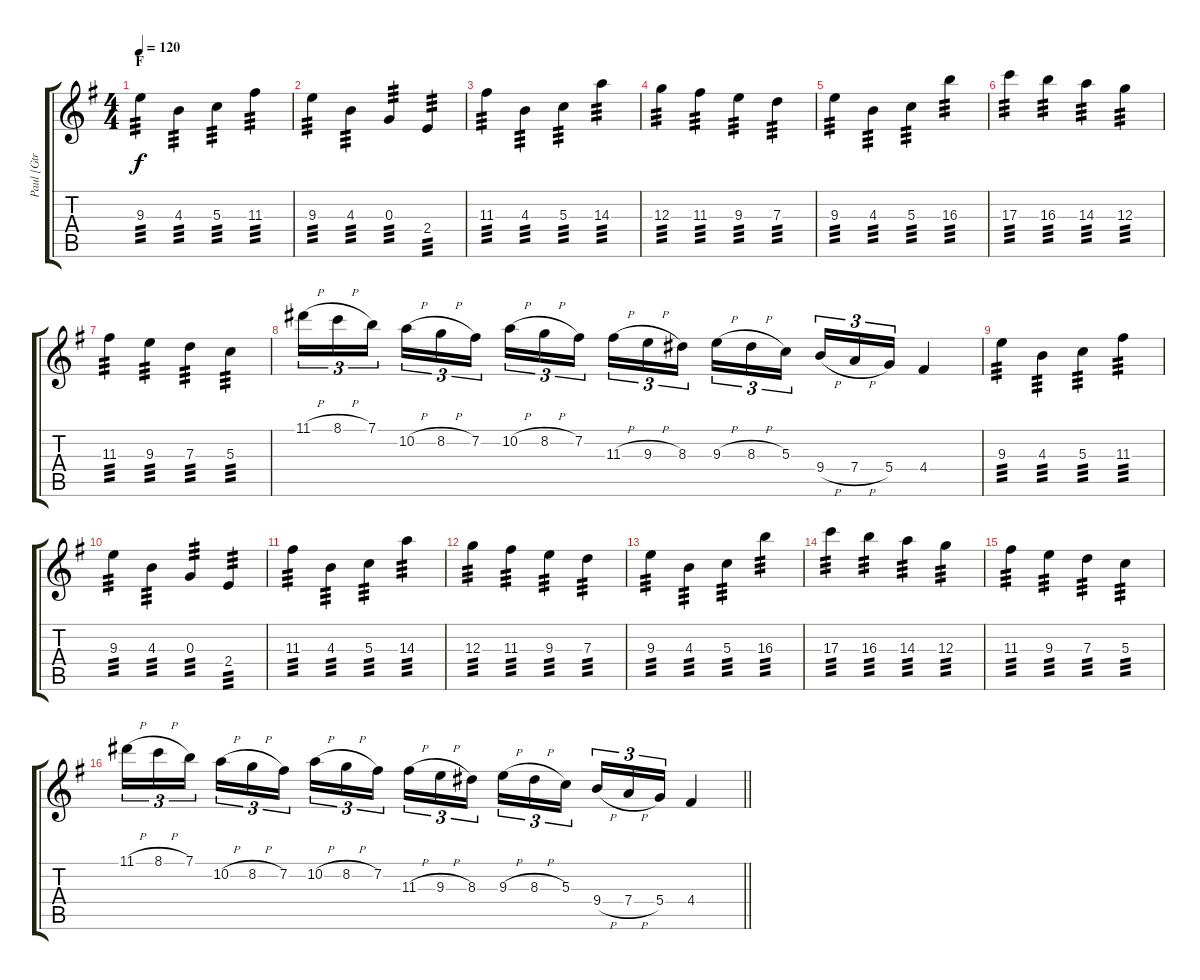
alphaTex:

\track ("Paul [Gtr II]" "Paul [Gtr ") {instrument overdrivenguitar}
\staff {score tabs}
\tuning (E4 B3 G3 D3 A2 E2) {hide}
\ts (4 4)
\section ("" "F")
\tempo 120
\clef g2
\ks g
9.3.4{tp 3 dy f volume 13 balance 9} 4.3.4{tp 3} 5.3.4{tp 3} 11.3.4{tp 3} |
9.3.4{tp 3} 4.3.4{tp 3} 0.3.4{tp 3} 2.4.4{tp 3} |
11.3.4{tp 3} 4.3.4{tp 3} 5.3.4{tp 3} 14.3.4{tp 3} |
12.3.4{tp 3} 11.3.4{tp 3} 9.3.4{tp 3} 7.3.4{tp 3} |
9.3.4{tp 3} 4.3.4{tp 3} 5.3.4{tp 3} 16.3.4{tp 3} |
17.3.4{tp 3} 16.3.4{tp 3} 14.3.4{tp 3} 12.3.4{tp 3} |
11.3.4{tp 3} 9.3.4{tp 3} 7.3.4{tp 3} 5.3.4{tp 3} |
11.1{h}.16{tu (3 2)} 8.1{h}.16{tu (3 2)} 7.1.16{tu (3 2) beam splitsecondary} 10.2{h}.16{tu (3 2)} 8.2{h}.16{tu (3 2)} 7.2.16{tu (3 2)} 10.2{h}.16{tu (3 2)} 8.2{h}.16{tu (3 2)} 7.2.16{tu (3 2) beam splitsecondary} 11.3{h}.16{tu (3 2)} 9.3{h}.16{tu (3 2)} 8.3.16{tu (3 2)} 9.3{h}.16{tu (3 2)} 8.3{h}.16{tu (3 2)} 5.3.16{tu (3 2) beam splitsecondary} 9.4{h}.16{tu (3 2)} 7.4{h}.16{tu (3 2)} 5.4.16{tu (3 2)} 4.4.4 |
9.3.4{tp 3} 4.3.4{tp 3} 5.3.4{tp 3} 11.3.4{tp 3} |
9.3.4{tp 3} 4.3.4{tp 3} 0.3.4{tp 3} 2.4.4{tp 3} |
11.3.4{tp 3} 4.3.4{tp 3} 5.3.4{tp 3} 14.3.4{tp 3} |
12.3.4{tp 3} 11.3.4{tp 3} 9.3.4{tp 3} 7.3.4{tp 3} |
9.3.4{tp 3} 4.3.4{tp 3} 5.3.4{tp 3} 16.3.4{tp 3} |
17.3.4{tp 3} 16.3.4{tp 3} 14.3.4{tp 3} 12.3.4{tp 3} |
11.3.4{tp 3} 9.3.4{tp 3} 7.3.4{tp 3} 5.3.4{tp 3} |
\barLineRight lightlight
11.1{h}.16{tu (3 2)} 8.1{h}.16{tu (3 2)} 7.1.16{tu (3 2) beam splitsecondary} 10.2{h}.16{tu (3 2)} 8.2{h}.16{tu (3 2)} 7.2.16{tu (3 2)} 10.2{h}.16{tu (3 2)} 8.2{h}.16{tu (3 2)} 7.2.16{tu (3 2) beam splitsecondary} 11.3{h}.16{tu (3 2)} 9.3{h}.16{tu (3 2)} 8.3.16{tu (3 2)} 9.3{h}.16{tu (3 2)} 8.3{h}.16{tu (3 2)} 5.3.16{tu (3 2) beam splitsecondary} 9.4{h}.16{tu (3 2)} 7.4{h}.16{tu (3 2)} 5.4.16{tu (3 2)} 4.4.4
